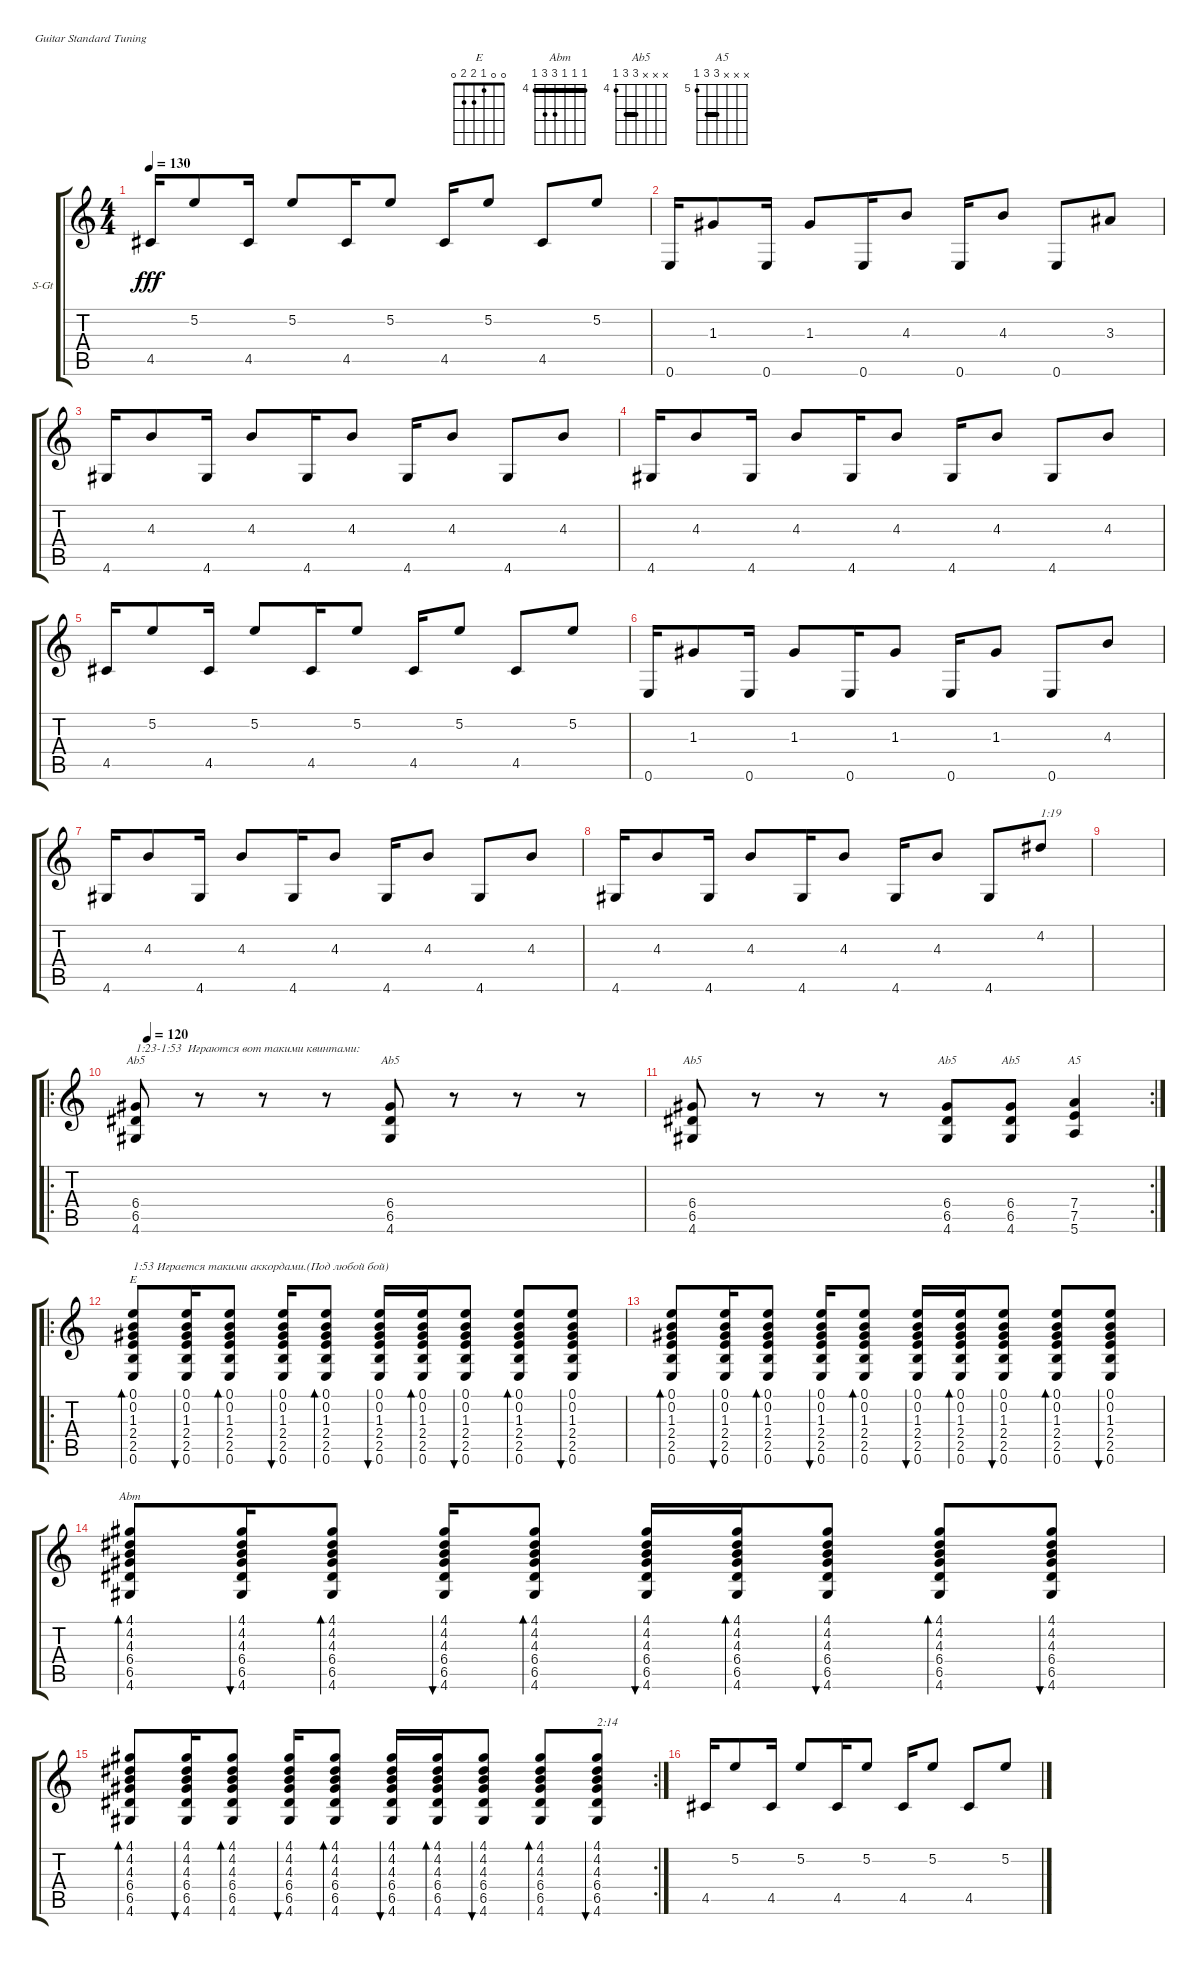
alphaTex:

\defaultSystemsLayout 4
\bracketExtendMode groupsimilarinstruments
\firstSystemTrackNameOrientation horizontal
\otherSystemsTrackNameOrientation horizontal
\track ("Noize MC" "S-Gt") {instrument acousticguitarsteel}
\staff {score tabs}
\tuning (E4 B3 G3 D3 A2 E2)
\chord ("E" 0 0 1 2 2 0)
\chord ("Abm" 4 4 4 6 6 4) {firstfret 4 barre (4 4 4)}
\chord ("Ab5" x x x 6 6 4) {firstfret 4 barre 6}
\chord ("A5" x x x 7 7 5) {firstfret 5 barre 7}
\ts (4 4)
\tempo 130
\clef g2
\ks c
4.5.16{dy fff} 5.2.8 4.5.16 5.2.8 4.5.16 5.2.8 4.5.16 5.2.8 4.5.8 5.2.8 |
0.6.16 1.3.8 0.6.16 1.3.8 0.6.16 4.3.8 0.6.16 4.3.8 0.6.8 3.3.8 |
4.6.16 4.3.8 4.6.16 4.3.8 4.6.16 4.3.8 4.6.16 4.3.8 4.6.8 4.3.8 |
4.6.16 4.3.8 4.6.16 4.3.8 4.6.16 4.3.8 4.6.16 4.3.8 4.6.8 4.3.8 |
4.5.16 5.2.8 4.5.16 5.2.8 4.5.16 5.2.8 4.5.16 5.2.8 4.5.8 5.2.8 |
0.6.16 1.3.8 0.6.16 1.3.8 0.6.16 1.3.8 0.6.16 1.3.8 0.6.8 4.3.8 |
4.6.16 4.3.8 4.6.16 4.3.8 4.6.16 4.3.8 4.6.16 4.3.8 4.6.8 4.3.8 |
4.6.16 4.3.8 4.6.16 4.3.8 4.6.16 4.3.8 4.6.16 4.3.8 4.6.8 4.2.8{txt "1:19"} |
|
\ro
\tempo (120 0.025)
(4.6 6.5 6.4).8{ch "Ab5" txt "1:23-1:53  Играются вот такими квинтами:"} r.8 r.8 r.8 (4.6 6.5 6.4).8{ch "Ab5"} r.8 r.8 r.8 |
\rc 2
(4.6 6.5 6.4).8{ch "Ab5"} r.8 r.8 r.8 (4.6 6.5 6.4).8{ch "Ab5"} (4.6 6.5 6.4).8{ch "Ab5"} (5.6 7.5 7.4).4{ch "A5"} |
\ro
(0.6 2.5 2.4 1.3 0.1 0.2).8{bd 38 ch "E" txt "1:53 Играется такими аккордами.(Под любой бой)"} (0.6 2.5 2.4 1.3 0.1 0.2).16{bu 36} (0.6 2.5 2.4 1.3 0.2 0.1).8{bd 35} (0.6 2.5 2.4 1.3 0.2 0.1).16{bu 36} (0.6 2.5 2.4 1.3 0.1 0.2).8{bd 37} (0.6 2.5 2.4 1.3 0.1 0.2).16{bu 36} (0.6 2.5 2.4 1.3 0.2 0.1).16{bd 36} (0.6 2.5 2.4 1.3 0.2 0.1).8{bu 37} (0.6 2.5 2.4 1.3 0.2 0.1).8{bd 37} (0.6 2.5 2.4 1.3 0.2 0.1).8{bu 37} |
(0.6 2.5 2.4 1.3 0.1 0.2).8{bd 38} (0.6 2.5 2.4 1.3 0.1 0.2).16{bu 36} (0.6 2.5 2.4 1.3 0.2 0.1).8{bd 35} (0.6 2.5 2.4 1.3 0.2 0.1).16{bu 36} (0.6 2.5 2.4 1.3 0.1 0.2).8{bd 37} (0.6 2.5 2.4 1.3 0.1 0.2).16{bu 36} (0.6 2.5 2.4 1.3 0.2 0.1).16{bd 36} (0.6 2.5 2.4 1.3 0.2 0.1).8{bu 37} (0.6 2.5 2.4 1.3 0.2 0.1).8{bd 37} (0.6 2.5 2.4 1.3 0.2 0.1).8{bu 37} |
(4.6 6.5 6.4 4.3 4.1 4.2).8{bd 38 ch "Abm"} (4.6 6.5 6.4 4.3 4.1 4.2).16{bu 36} (4.6 6.5 6.4 4.3 4.2 4.1).8{bd 35} (4.6 6.5 6.4 4.3 4.2 4.1).16{bu 36} (4.6 6.5 6.4 4.3 4.1 4.2).8{bd 37} (4.6 6.5 6.4 4.3 4.1 4.2).16{bu 36} (4.6 6.5 6.4 4.3 4.2 4.1).16{bd 36} (4.6 6.5 6.4 4.3 4.2 4.1).8{bu 37} (4.6 6.5 6.4 4.3 4.2 4.1).8{bd 37} (4.6 6.5 6.4 4.3 4.2 4.1).8{bu 37} |
\rc 2
(4.6 6.5 6.4 4.3 4.1 4.2).8{bd 38} (4.6 6.5 6.4 4.3 4.1 4.2).16{bu 36} (4.6 6.5 6.4 4.3 4.2 4.1).8{bd 35} (4.6 6.5 6.4 4.3 4.2 4.1).16{bu 36} (4.6 6.5 6.4 4.3 4.1 4.2).8{bd 37} (4.6 6.5 6.4 4.3 4.1 4.2).16{bu 36} (4.6 6.5 6.4 4.3 4.2 4.1).16{bd 36} (4.6 6.5 6.4 4.3 4.2 4.1).8{bu 37} (4.6 6.5 6.4 4.3 4.2 4.1).8{bd 37} (4.6 6.5 6.4 4.3 4.2 4.1).8{bu 37 txt "2:14"} |
4.5.16 5.2.8 4.5.16 5.2.8 4.5.16 5.2.8 4.5.16 5.2.8 4.5.8 5.2.8
